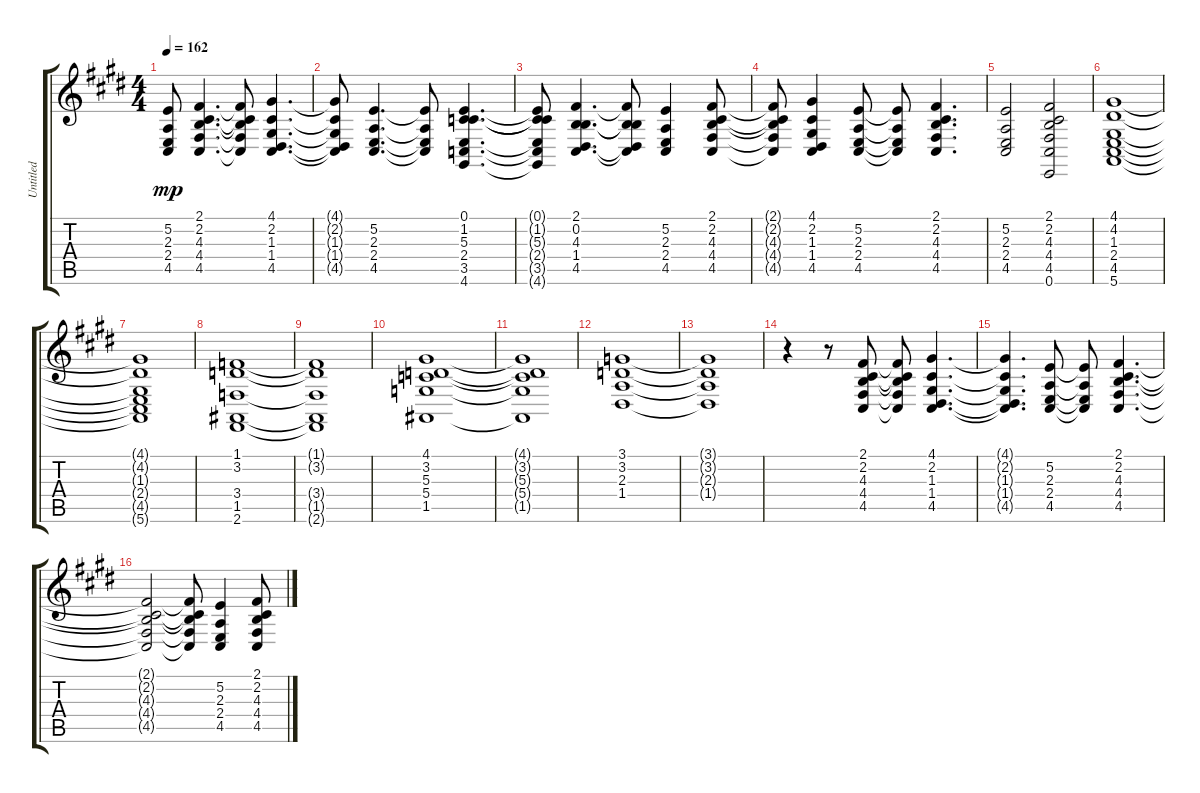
\track ("Untitled" "Untitled") {instrument stringensemble2}
\staff {score tabs}
\tuning (E4 B3 G3 D3 A2 E2) {hide}
\ts (4 4)
\tempo 162
\clef g2
\ks c#minor
(5.2{t} 2.3{t} 2.4{t} 4.5{t}).8{dy mp} (2.1 2.2 4.3 4.4 4.5).4{d} (2.1{t} 2.2{t} 4.3{t} 4.4{t} 4.5{t}).8 (4.1 2.2 1.3 1.4 4.5).4{d} |
\ks e
(4.1{t} 2.2{t} 1.3{t} 1.4{t} 4.5{t}).8 (5.2 2.3 2.4 4.5).4{d} (5.2{t} 2.3{t} 2.4{t} 4.5{t}).8 (0.1 1.2 5.3 2.4 3.5 4.6).4{d} |
\ks c#minor
(0.1{t} 1.2{t} 5.3{t} 2.4{t} 3.5{t} 4.6{t}).8 (2.1 0.2 4.3 1.4 4.5).4{d} (2.1{t} 0.2{t} 4.3{t} 1.4{t} 4.5{t}).8 (5.2 2.3 2.4 4.5).4 (2.1 2.2 4.3 4.4 4.5).8 |
\ks e
(2.1{t} 2.2{t} 4.3{t} 4.4{t} 4.5{t}).8 (4.1 2.2 1.3 1.4 4.5).4 (5.2 2.3 2.4 4.5).8 (5.2{t} 2.3{t} 2.4{t} 4.5{t}).8 (2.1 2.2 4.3 4.4 4.5).4{d} |
\ks c#minor
(5.2 2.3 2.4 4.5).2 (2.1 2.2 4.3 4.4 4.5 0.6).2 |
(4.1 4.2 1.3 2.4 4.5 5.6).1 |
(4.1{t} 4.2{t} 1.3{t} 2.4{t} 4.5{t} 5.6{t}).1 |
\ks e
(1.1 3.2 3.4 1.5 2.6).1 |
\ks c#minor
(1.1{t} 3.2{t} 3.4{t} 1.5{t} 2.6{t}).1 |
(4.1 3.2 5.3 5.4 1.5).1 |
(4.1{t} 3.2{t} 5.3{t} 5.4{t} 1.5{t}).1 |
(3.1 3.2 2.3 1.4).1 |
(3.1{t} 3.2{t} 2.3{t} 1.4{t}).1 |
\ks e
r.4 r.8 (2.1 2.2 4.3 4.4 4.5).8 (2.1{t} 2.2{t} 4.3{t} 4.4{t} 4.5{t}).8 (4.1 2.2 1.3 1.4 4.5).4{d} |
\ks c#minor
(4.1{t} 2.2{t} 1.3{t} 1.4{t} 4.5{t}).4{d} (5.2 2.3 2.4 4.5).8 (5.2{t} 2.3{t} 2.4{t} 4.5{t}).8 (2.1 2.2 4.3 4.4 4.5).4{d} |
(2.1{t} 2.2{t} 4.3{t} 4.4{t} 4.5{t}).2 (2.1{t} 2.2{t} 4.3{t} 4.4{t} 4.5{t}).8 (5.2 2.3 2.4 4.5).4 (2.1 2.2 4.3 4.4 4.5).8
